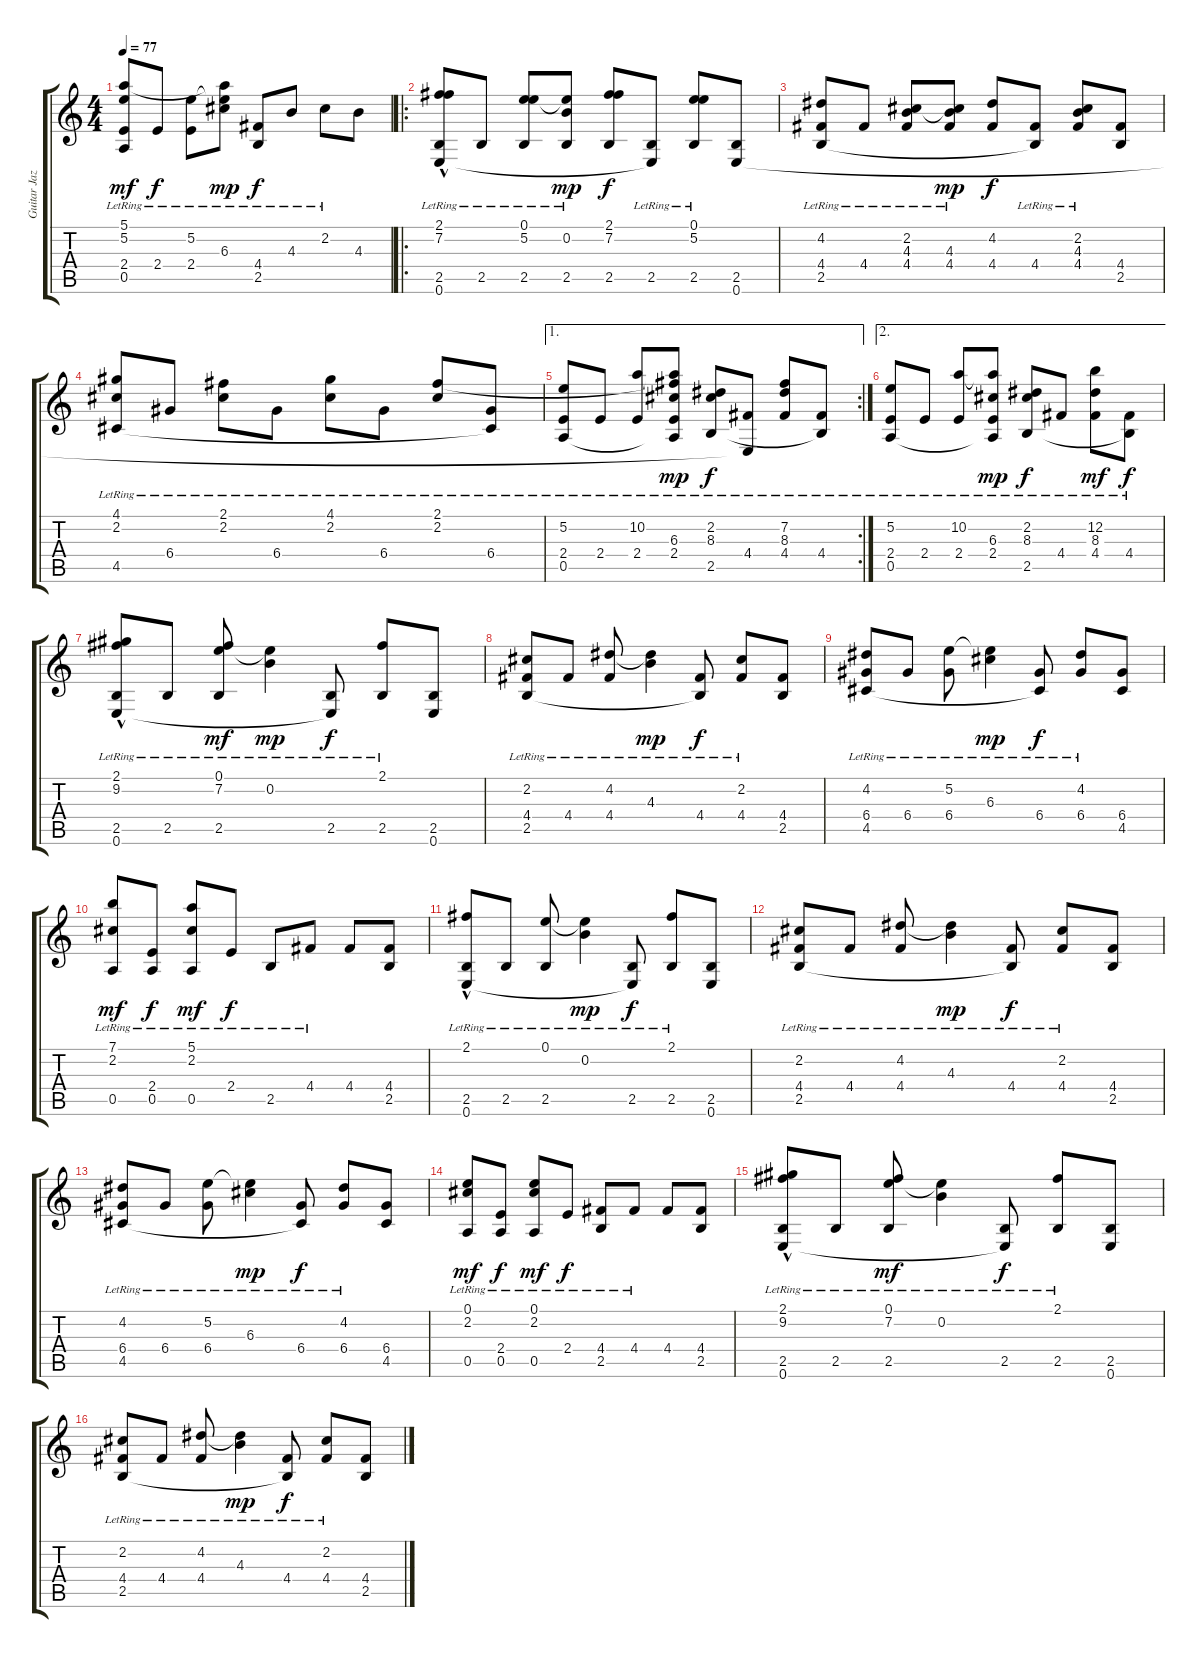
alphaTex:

\track ("Guitar Jazz" "Guitar Jaz") {instrument electricguitarjazz}
\staff {score tabs}
\tuning (E4 B3 G3 D3 A2 E2) {hide}
\ts (4 4)
\tempo 77
\clef g2
\ks c
(5.1 5.2{lr} 2.4{lr} 0.5{lr}).8{dy mf} 2.4{lr}.8{dy f} (5.2{lr} 2.4{lr}).8 (5.1{t} 5.2{t} 6.3{lr}).8{dy mp} (4.4{lr} 2.5{lr}).8{dy f} 4.3{lr}.8 2.2{lr}.8 4.3.8 |
\ro
(2.1 7.2 2.5{lr} 0.6{hac lr}).8 2.5{lr}.8 (0.1{lr} 5.2 2.5{lr}).8 (0.1{t} 0.2{lr} 2.5).8{dy mp} (2.1 7.2 2.5).8{dy f} (2.5{lr} 0.6{t}).8 (0.1{lr} 5.2 2.5{lr}).8 (2.5 0.6).8 |
(4.2{lr} 4.4{lr} 2.5{lr}).8 4.4{lr}.8 (2.2{lr} 4.3 4.4{lr}).8 (2.2{t} 4.3{lr} 4.4).8{dy mp} (4.2 4.4).8{dy f} (4.4{lr} 2.5{t}).8 (2.2{lr} 4.3 4.4{lr}).8 (4.4 2.5).8 |
(4.1{lr} 2.2{lr} 4.5{lr}).8 6.4{lr}.8 (2.1{lr} 2.2{lr}).8 6.4{lr}.8 (4.1{lr} 2.2{lr}).8 6.4{lr}.8 (2.1{lr} 2.2{lr}).8 (6.4{lr} 4.5{t}).8 |
\ae 1
\rc 2
(5.2{lr} 2.4{lr} 0.5{lr}).8 2.4{lr}.8 (10.2{lr} 2.4{lr}).8 (2.1{t} 10.2{t} 6.3{lr} 2.4 0.5{t}).8{dy mp} (2.2{lr} 8.3{lr} 2.5{lr}).8{dy f} (4.4{lr} 0.6{t}).8 (7.2{lr} 8.3{lr} 4.4{lr}).8 (4.4{lr} 2.5{t}).8 |
\ae 2
(5.2{lr} 2.4{lr} 0.5{lr}).8 2.4{lr}.8 (10.2{lr} 2.4{lr}).8 (10.2{t} 6.3{lr} 2.4 0.5{t}).8{dy mp} (2.2{lr} 8.3{lr} 2.5{lr}).8{dy f} 4.4{lr}.8 (12.2{lr} 8.3{lr} 4.4{lr}).8{dy mf} (4.4{lr} 2.5{t}).8{dy f} |
(2.1{lr} 9.2 2.5{lr} 0.6{hac lr}).8 2.5{lr}.8 (0.1{lr} 7.2 2.5{lr}).8{dy mf} (0.1{t} 0.2{lr}).4{dy mp} (2.5{lr} 0.6{t}).8{dy f} (2.1{lr} 2.5{lr}).8 (2.5 0.6).8 |
(2.2{lr} 4.4{lr} 2.5{lr}).8 4.4{lr}.8 (4.2{lr} 4.4{lr}).8 (4.2{t} 4.3{lr}).4{dy mp} (4.4{lr} 2.5{t}).8{dy f} (2.2{lr} 4.4{lr}).8 (4.4 2.5).8 |
(4.2{lr} 6.4{lr} 4.5{lr}).8 6.4{lr}.8 (5.2{lr} 6.4{lr}).8 (5.2{t} 6.3{lr}).4{dy mp} (6.4{lr} 4.5{t}).8{dy f} (4.2{lr} 6.4{lr}).8 (6.4 4.5).8 |
(7.1{lr} 2.2{lr} 0.5{lr}).8{dy mf} (2.4{lr} 0.5{lr}).8{dy f} (5.1{lr} 2.2{lr} 0.5{lr}).8{dy mf} 2.4{lr}.8{dy f} 2.5{lr}.8 4.4{lr}.8 4.4.8 (4.4 2.5).8 |
(2.1{lr} 2.5{lr} 0.6{hac lr}).8 2.5{lr}.8 (0.1{lr} 2.5{lr}).8 (0.1{t} 0.2{lr}).4{dy mp} (2.5{lr} 0.6{t}).8{dy f} (2.1{lr} 2.5{lr}).8 (2.5 0.6).8 |
(2.2{lr} 4.4{lr} 2.5{lr}).8 4.4{lr}.8 (4.2{lr} 4.4{lr}).8 (4.2{t} 4.3{lr}).4{dy mp} (4.4{lr} 2.5{t}).8{dy f} (2.2{lr} 4.4{lr}).8 (4.4 2.5).8 |
(4.2{lr} 6.4{lr} 4.5{lr}).8 6.4{lr}.8 (5.2{lr} 6.4{lr}).8 (5.2{t} 6.3{lr}).4{dy mp} (6.4{lr} 4.5{t}).8{dy f} (4.2{lr} 6.4{lr}).8 (6.4 4.5).8 |
(0.1{lr} 2.2{lr} 0.5{lr}).8{dy mf} (2.4{lr} 0.5{lr}).8{dy f} (0.1{lr} 2.2{lr} 0.5{lr}).8{dy mf} 2.4{lr}.8{dy f} (4.4{lr} 2.5{lr}).8 4.4{lr}.8 4.4.8 (4.4 2.5).8 |
(2.1{lr} 9.2 2.5{lr} 0.6{hac lr}).8 2.5{lr}.8 (0.1{lr} 7.2 2.5{lr}).8{dy mf} (0.1{t} 0.2{lr}).4 (2.5{lr} 0.6{t}).8{dy f} (2.1{lr} 2.5{lr}).8 (2.5 0.6).8 |
(2.2{lr} 4.4{lr} 2.5{lr}).8 4.4{lr}.8 (4.2{lr} 4.4{lr}).8 (4.2{t} 4.3{lr}).4{dy mp} (4.4{lr} 2.5{t}).8{dy f} (2.2{lr} 4.4{lr}).8 (4.4 2.5).8
